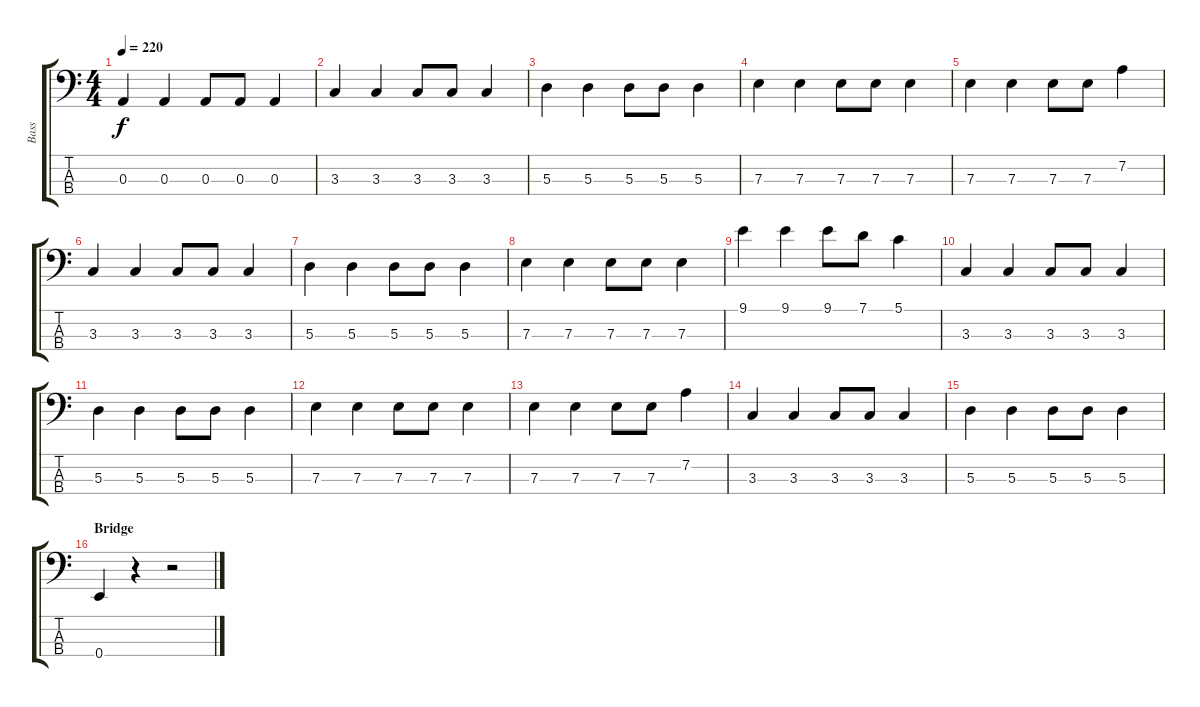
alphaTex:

\track ("Bass" "Bass") {instrument electricbassfinger}
\staff {score tabs}
\tuning (G2 D2 A1 E1) {hide}
\ts (4 4)
\tempo 220
\clef f4
\ks c
0.3.4{dy f} 0.3.4 0.3.8 0.3.8 0.3.4 |
3.3.4 3.3.4 3.3.8 3.3.8 3.3.4 |
5.3.4 5.3.4 5.3.8 5.3.8 5.3.4 |
7.3.4 7.3.4 7.3.8 7.3.8 7.3.4 |
7.3.4 7.3.4 7.3.8 7.3.8 7.2.4 |
3.3.4 3.3.4 3.3.8 3.3.8 3.3.4 |
5.3.4 5.3.4 5.3.8 5.3.8 5.3.4 |
7.3.4 7.3.4 7.3.8 7.3.8 7.3.4 |
9.1.4 9.1.4 9.1.8 7.1.8 5.1.4 |
3.3.4 3.3.4 3.3.8 3.3.8 3.3.4 |
5.3.4 5.3.4 5.3.8 5.3.8 5.3.4 |
7.3.4 7.3.4 7.3.8 7.3.8 7.3.4 |
7.3.4 7.3.4 7.3.8 7.3.8 7.2.4 |
3.3.4 3.3.4 3.3.8 3.3.8 3.3.4 |
5.3.4 5.3.4 5.3.8 5.3.8 5.3.4 |
\section ("" "Bridge")
0.4.4 r.4 r.2
